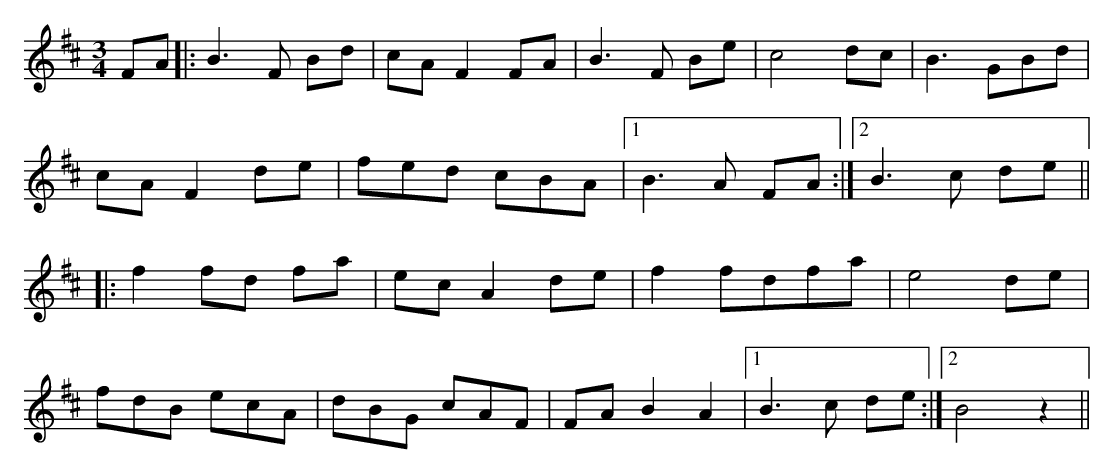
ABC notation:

X:1
M:3/4
K:Bmin
FA|: B3 F Bd| cA F2 FA| B3 F Be| c4 dc| B3 GBd|
 cAF2 de| fed cBA|1 B3 A FA:|2 B3 c de||
|: f2 fd fa| ec A2 de| f2 fdfa| e4 de|
 fdB ecA| dBG cAF|FA B2 A2|1 B3 c de:|2 B4 z2||
